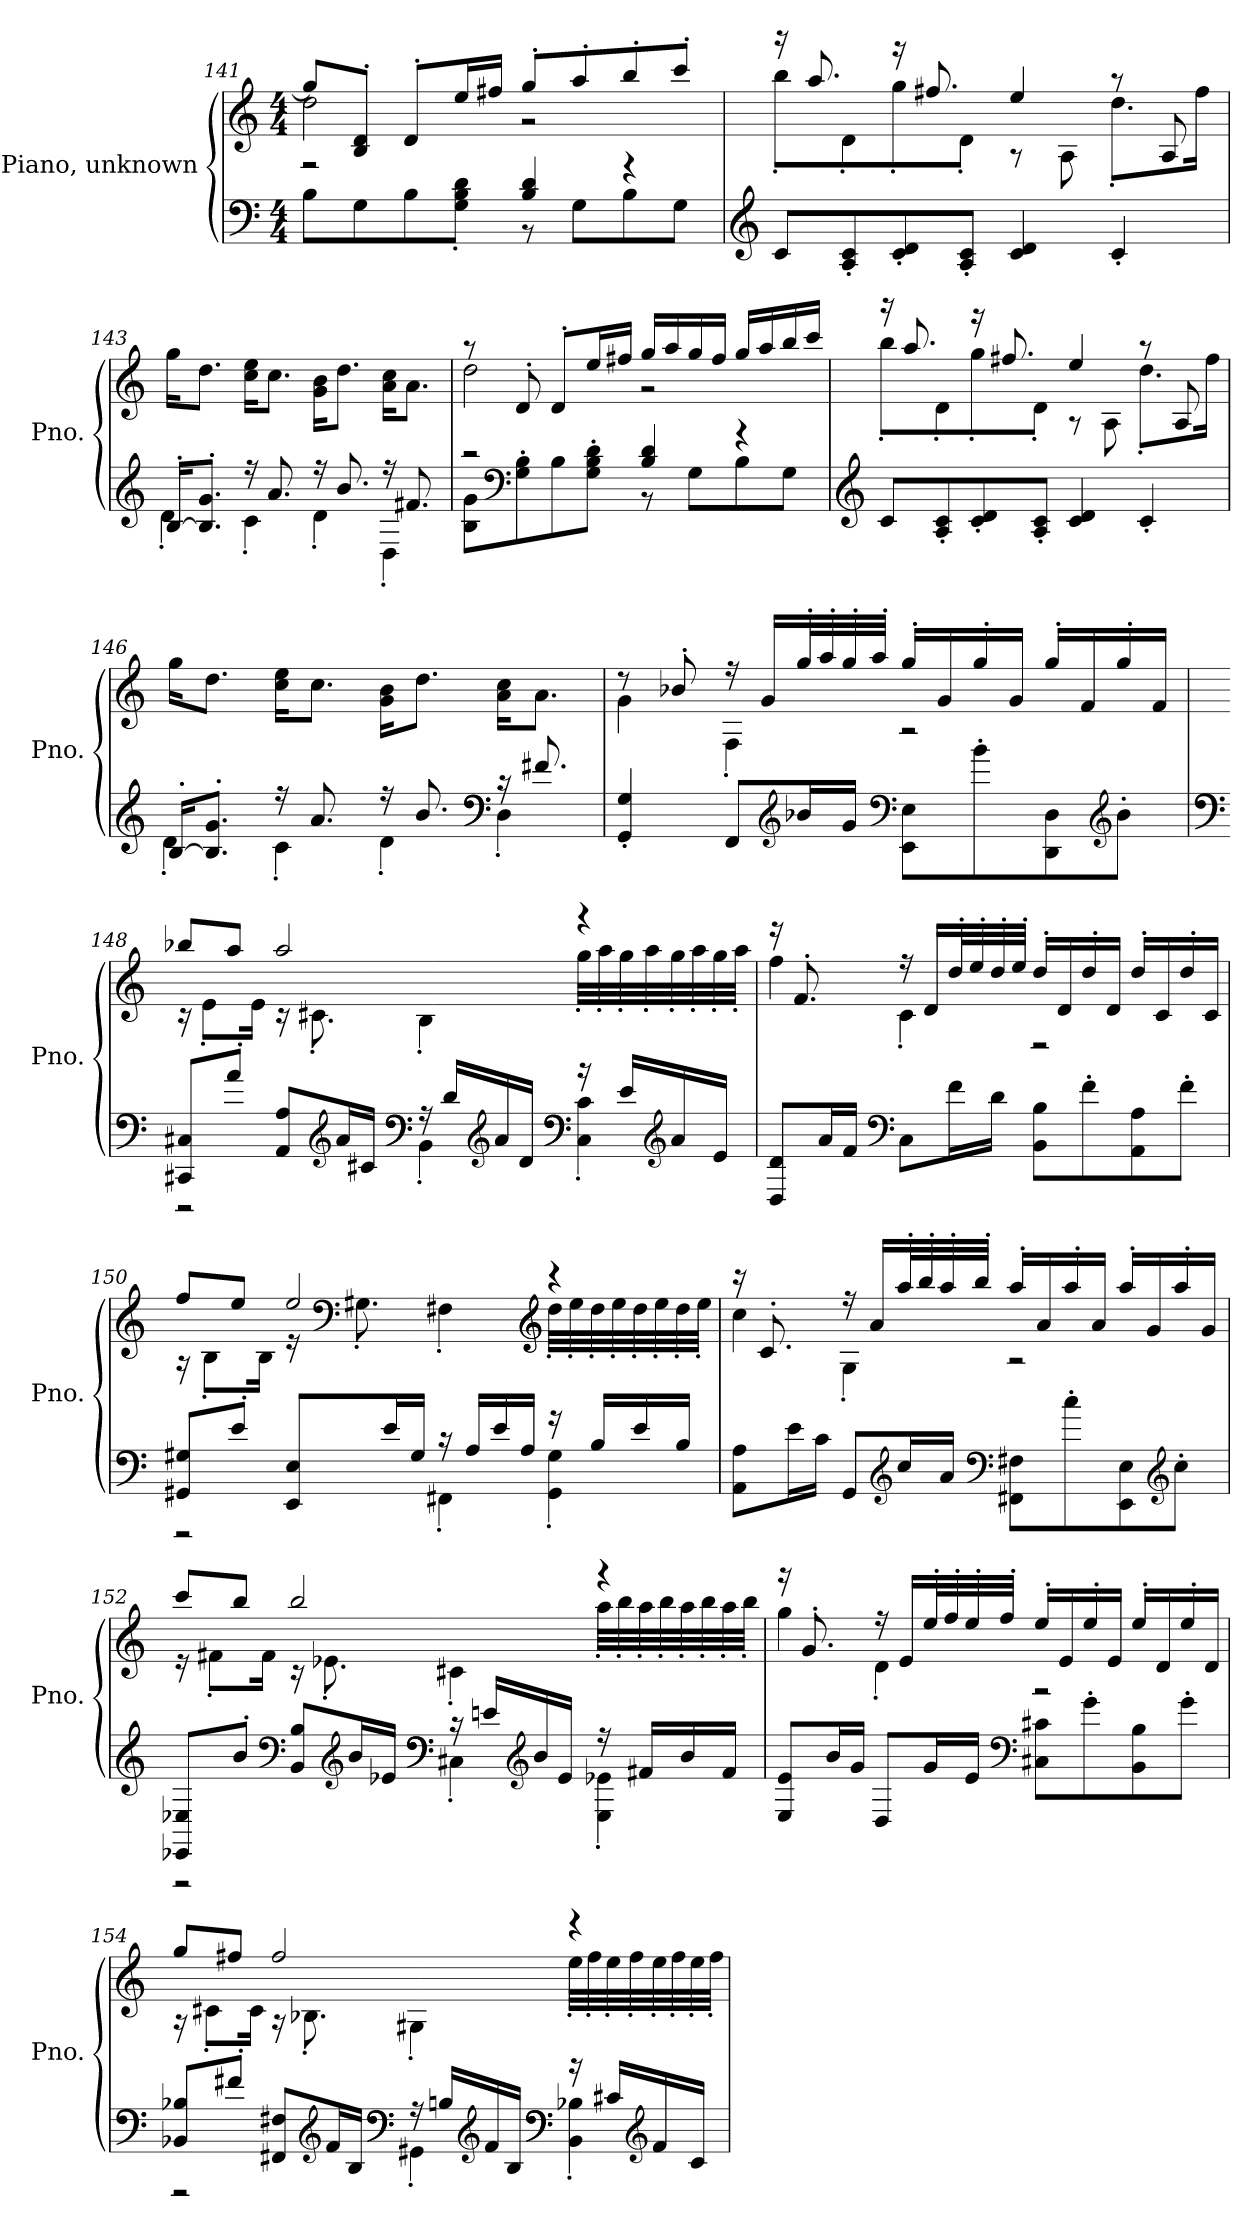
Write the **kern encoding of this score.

**kern	**kern
*part1	*part1
*staff2	*staff1
*I"Piano, unknown	*
*I'Pno.	*
!!LO:LB:g=z
*clefF4	*clefG2
*k[]	*k[]
*M4/4	*M4/4
=141	=141
*^	*^
2r	8B\L	8gg/L]	2dd\
.	8G\	8B/' 8d/'J	.
.	8B\	8d'/L	.
.	8G\' 8B\' 8d\'J	16ee/L	.
.	.	16ff#X/JJ	.
4B/ 4d/	8r	8gg'/L	2r
.	8G\L	8aa'/	.
4r	8B\	8bb'/	.
.	8G\J	8ccc'/J	.
*v	*v	*	*
=142	=142	=142
*clefG2	*	*
8c/L	16r	8bb'\L
.	8.aa/	.
8A/' 8c/'	.	8d'\
8c/' 8d/'	16r	8gg'\
.	8.ff#X/	.
8A/' 8c/'J	.	8d'\J
4c/ 4d/	4ee/	8r
.	.	8A\
4c'/	8r	8.dd'\L
.	8A/	.
.	.	16ff#\Jk
*	*v	*v
=143	=143
*^	*
[16B'/KL	4d'\	16gg\KL
8.B/]' 8.g/'J	.	8.dd\J
16r	4c'\	16cc\ 16ee\KL
8.a/	.	8.cc\J
16r	4d'\	16g\ 16b\KL
8.b/	.	8.dd\J
16r	4D'\	16a\ 16cc\KL
8.f#X/	.	8.a\J
!!LO:LB:g=z
=144	=144	=144
*	*	*^
2r	8B\ 8g\L	8r	2dd\
*clefF4	*	*	*
.	8G\' 8B\'	8d'/	.
.	8B\	8d'/L	.
.	8G\' 8B\' 8d\'J	16ee/L	.
.	.	16ff#X/JJ	.
4B/ 4d/	8r	16gg/LL	2r
.	.	16aa/	.
.	8G\L	16gg/	.
.	.	16ff#/JJ	.
4r	8B\	16gg/LL	.
.	.	16aa/	.
.	8G\J	16bb/	.
.	.	16ccc/JJ	.
*v	*v	*	*
=145	=145	=145
*clefG2	*	*
8c/L	16r	8bb'\L
.	8.aa/	.
8A/' 8c/'	.	8d'\
8c/' 8d/'	16r	8gg'\
.	8.ff#X/	.
8A/' 8c/'J	.	8d'\J
4c/ 4d/	4ee/	8r
.	.	8A\
4c'/	8r	8.dd'\L
.	8A/	.
.	.	16ff#\Jk
*	*v	*v
!!LO:LB:g=z
=146	=146
*^	*
[16B'/KL	4d'\	16gg\KL
8.B/]' 8.g/'J	.	8.dd\J
16r	4c'\	16cc\ 16ee\KL
8.a/	.	8.cc\J
16r	4d'\	16g\ 16b\KL
8.b/	.	8.dd\J
*clefF4	*	*
16r	4D'\	16a\ 16cc\KL
8.f#X/	.	8.a\J
*v	*v	*
=147	=147
*	*^
4GG/' 4G/'	8r	4g\
.	8b-X'/	.
8FF/L	16r	4F'\
.	16g/LL	.
*clefG2	*	*
16b-X/L	32gg'/L	.
.	32aa'/	.
16g/JJ	32gg'/	.
.	32aa'/JJJ	.
*clefF4	*	*
8EE\ 8E\L	16gg'/LL	2r
.	16g/	.
8b-'\	16gg'/	.
.	16g/JJ	.
8DD\ 8D\	16gg'/LL	.
.	16f/	.
*clefG2	*	*
8b-'\J	16gg'/	.
.	16f/JJ	.
!!LO:PB:g=z	!!
=148	=148	=148
*clefF4	*	*
*^	*	*
8CC#X/ 8C#X/L	2r	8bb-X/L	16r
.	.	.	8e'\L
8a'/J	.	8aa/J	.
.	.	.	16e\Jk
8AA/ 8A/L	.	2aa/	16r
.	.	.	8.c#X'\
*clefG2	*	*	*
16a/L	.	.	.
16c#X/JJ	.	.	.
*clefF4	*	*	*
16r	4BB'\	.	4B'\
16d/LL	.	.	.
*clefG2	*	*	*
16a/	.	.	.
16d/JJ	.	.	.
*clefF4	*	*	*
16r	4C#\' 4c#\'	4r	32gg'\LLL
.	.	.	32aa'\
16e/LL	.	.	32gg'\
.	.	.	32aa'\
*clefG2	*	*	*
16a/	.	.	32gg'\
.	.	.	32aa'\
16e/JJ	.	.	32gg'\
.	.	.	32aa'\JJJ
*v	*v	*	*
!!LO:LB:g=z	!!
=149	=149	=149
8D/ 8d/L	16r	4ff\
.	8.f'/	.
16a/L	.	.
16f/JJ	.	.
*clefF4	*	*
8C\L	16r	4c'\
.	16d/LL	.
16f\L	32dd'/L	.
.	32ee'/	.
16d\JJ	32dd'/	.
.	32ee'/JJJ	.
8BB\ 8B\L	16dd'/LL	2r
.	16d/	.
8f'\	16dd'/	.
.	16d/JJ	.
8AA\ 8A\	16dd'/LL	.
.	16c/	.
8f'\J	16dd'/	.
.	16c/JJ	.
=150	=150	=150
*^	*	*
8GG#X/ 8G#X/L	2r	8ff/L	16r
.	.	.	8B'\L
8e'/J	.	8ee/J	.
.	.	.	16B\Jk
8EE/ 8E/L	.	2ee/	16r
*	*	*clefF4	*
.	.	.	8.G#X'\
16e/L	.	.	.
16G#/JJ	.	.	.
16r	4FF#X'\	.	4F#X'\
16A/LL	.	.	.
16e/	.	.	.
16A/JJ	.	.	.
*	*	*clefG2	*
16r	4GG#\' 4G#\'	4r	32dd'\LLL
.	.	.	32ee'\
16B/LL	.	.	32dd'\
.	.	.	32ee'\
16e/	.	.	32dd'\
.	.	.	32ee'\
16B/JJ	.	.	32dd'\
.	.	.	32ee'\JJJ
*v	*v	*	*
!!LO:LB:g=z	!!
=151	=151	=151
8AA\ 8A\L	16r	4cc\
.	8.c'/	.
16e\L	.	.
16c\JJ	.	.
8GG/L	16r	4G'\
.	16a/LL	.
*clefG2	*	*
16cc/L	32aa'/L	.
.	32bb'/	.
16a/JJ	32aa'/	.
.	32bb'/JJJ	.
*clefF4	*	*
8FF#X\ 8F#X\L	16aa'/LL	2r
.	16a/	.
8cc'\	16aa'/	.
.	16a/JJ	.
8EE\ 8E\	16aa'/LL	.
.	16g/	.
*clefG2	*	*
8cc'\J	16aa'/	.
.	16g/JJ	.
!!LO:LB:g=z	!!
=152	=152	=152
*^	*	*
8EE-X/ 8E-X/L	2r	8ccc/L	16r
.	.	.	8f#X'\L
8b'/J	.	8bb/J	.
.	.	.	16f#\Jk
*clefF4	*	*	*
8BB/ 8B/L	.	2bb/	16r
.	.	.	8.e-X'\
*clefG2	*	*	*
16b/L	.	.	.
16e-X/JJ	.	.	.
*clefF4	*	*	*
16r	4C#X'\	.	4c#X'\
16en/LL	.	.	.
*clefG2	*	*	*
16b/	.	.	.
16e/JJ	.	.	.
16r	4E-\' 4e-X\'	4r	32aa'\LLL
.	.	.	32bb'\
16f#X/LL	.	.	32aa'\
.	.	.	32bb'\
16b/	.	.	32aa'\
.	.	.	32bb'\
16f#/JJ	.	.	32aa'\
.	.	.	32bb'\JJJ
*v	*v	*	*
!!LO:LB:g=z	!!
=153	=153	=153
8E/ 8e/L	16r	4gg\
.	8.g'/	.
16b/L	.	.
16g/JJ	.	.
8D/L	16r	4d'\
.	16e/LL	.
16g/L	32ee'/L	.
.	32ff'/	.
16e/JJ	32ee'/	.
.	32ff'/JJJ	.
*clefF4	*	*
8C#X\ 8c#X\L	16ee'/LL	2r
.	16e/	.
8g'\	16ee'/	.
.	16e/JJ	.
8BB\ 8B\	16ee'/LL	.
.	16d/	.
8g'\J	16ee'/	.
.	16d/JJ	.
!!LO:LB:g=z	!!
=154	=154	=154
*^	*	*
8BB-X/ 8B-X/L	2r	8gg/L	16r
.	.	.	8c#X'\L
8f#X'/J	.	8ff#X/J	.
.	.	.	16c#\Jk
8FF#X/ 8F#X/L	.	2ff#/	16r
.	.	.	8.B-X'\
*clefG2	*	*	*
16f#/L	.	.	.
16B-/JJ	.	.	.
*clefF4	*	*	*
16r	4GG#X'\	.	4G#X'\
16Bn/LL	.	.	.
*clefG2	*	*	*
16f#/	.	.	.
16B/JJ	.	.	.
*clefF4	*	*	*
16r	4BB-\' 4B-X\'	4r	32ee'\LLL
.	.	.	32ff#'\
16c#X/LL	.	.	32ee'\
.	.	.	32ff#'\
*clefG2	*	*	*
16f#/	.	.	32ee'\
.	.	.	32ff#'\
16c#/JJ	.	.	32ee'\
.	.	.	32ff#'\JJJ
*v	*v	*	*
*	*v	*v
=	=
*-	*-
